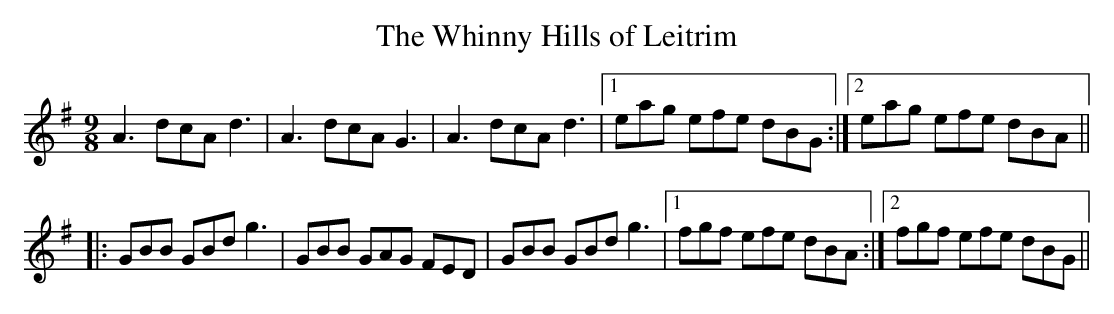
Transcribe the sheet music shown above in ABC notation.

X:1
T:Whinny Hills of Leitrim, The
M:9/8
K:Dmix
A3 dcA d3|A3 dcA G3|A3 dcA d3|1 eag efe dBG:|2 eag efe dBA||
K:G
|:GBB GBd g3|GBB GAG FED|GBB GBd g3|1 fgf efe dBA:|2 fgf efe dBG||
